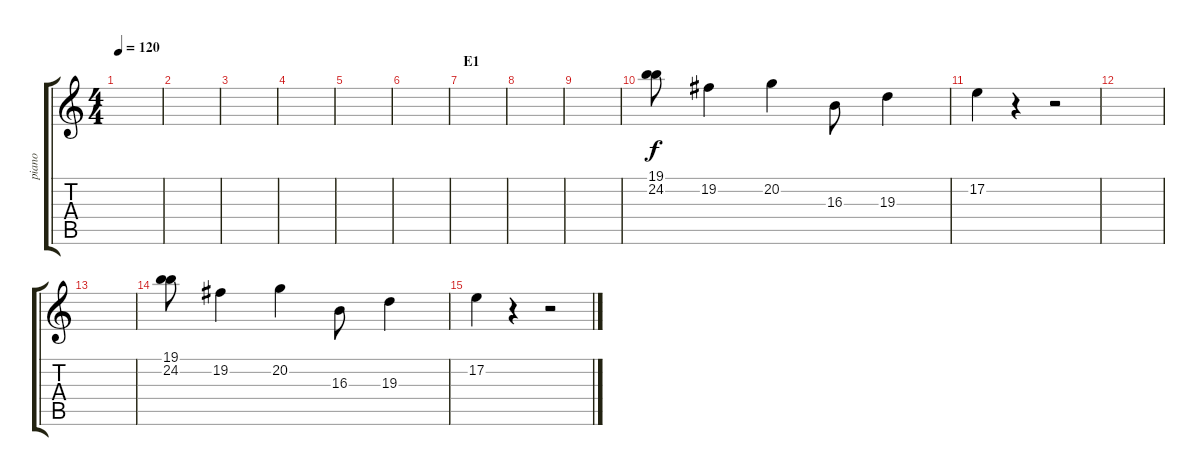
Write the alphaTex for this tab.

\track ("piano" "piano") {instrument brightacousticpiano}
\staff {score tabs}
\tuning (E4 B3 G3 D3 A2 E2) {hide}
\ts (4 4)
\tempo 120
\clef g2
\ks c
|
|
|
|
|
|
\section ("" "E1")
|
|
|
(19.1 24.2).8 19.2.4 20.2.4 16.3.8 19.3.4 |
17.2.4 r.4 r.2 |
|
|
(19.1 24.2).8 19.2.4 20.2.4 16.3.8 19.3.4 |
17.2.4 r.4 r.2
